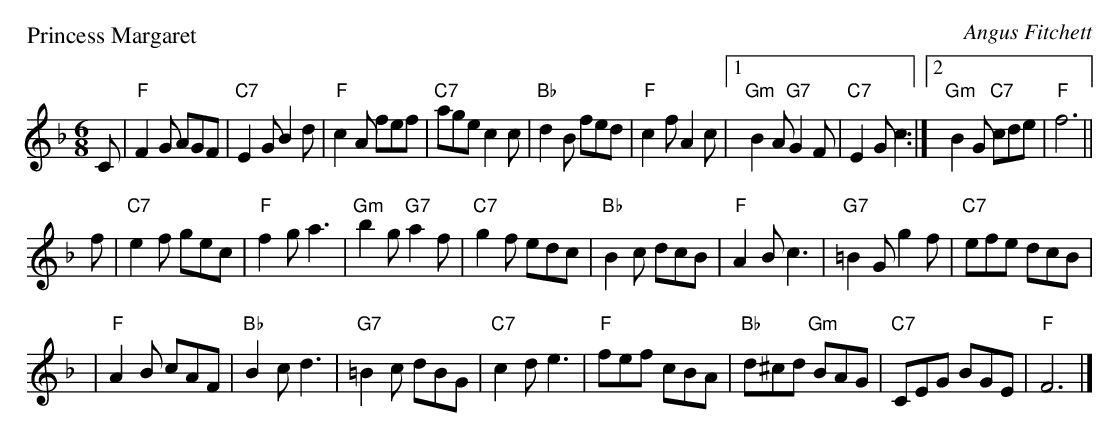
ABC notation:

X:1
P: Princess Margaret
C: Angus Fitchett
M: 6/8
L: 1/8
K: F
C \
| "F"F2G AGF | "C7"E2G B2d | "F"c2A fef | "C7"age c2c \
| "Bb"d2B fed | "F"c2f A2c |1 "Gm"B2A "G7"G2F | "C7"E2G c2 :|2 "Gm"B2G "C7"cde | "F"f6 ||
f \
| "C7"e2f gec | "F"f2g a3 | "Gm"b2g "G7"a2f | "C7"g2f edc \
| "Bb"B2c dcB | "F"A2B c3 | "G7"=B2G g2f | "C7"efe dcB |
| "F"A2B cAF | "Bb"B2c d3 | "G7"=B2c dBG | "C7"c2d e3 \
| "F"fef cBA | "Bb"d^cd "Gm"BAG | "C7"CEG BGE | "F"F6 |]
